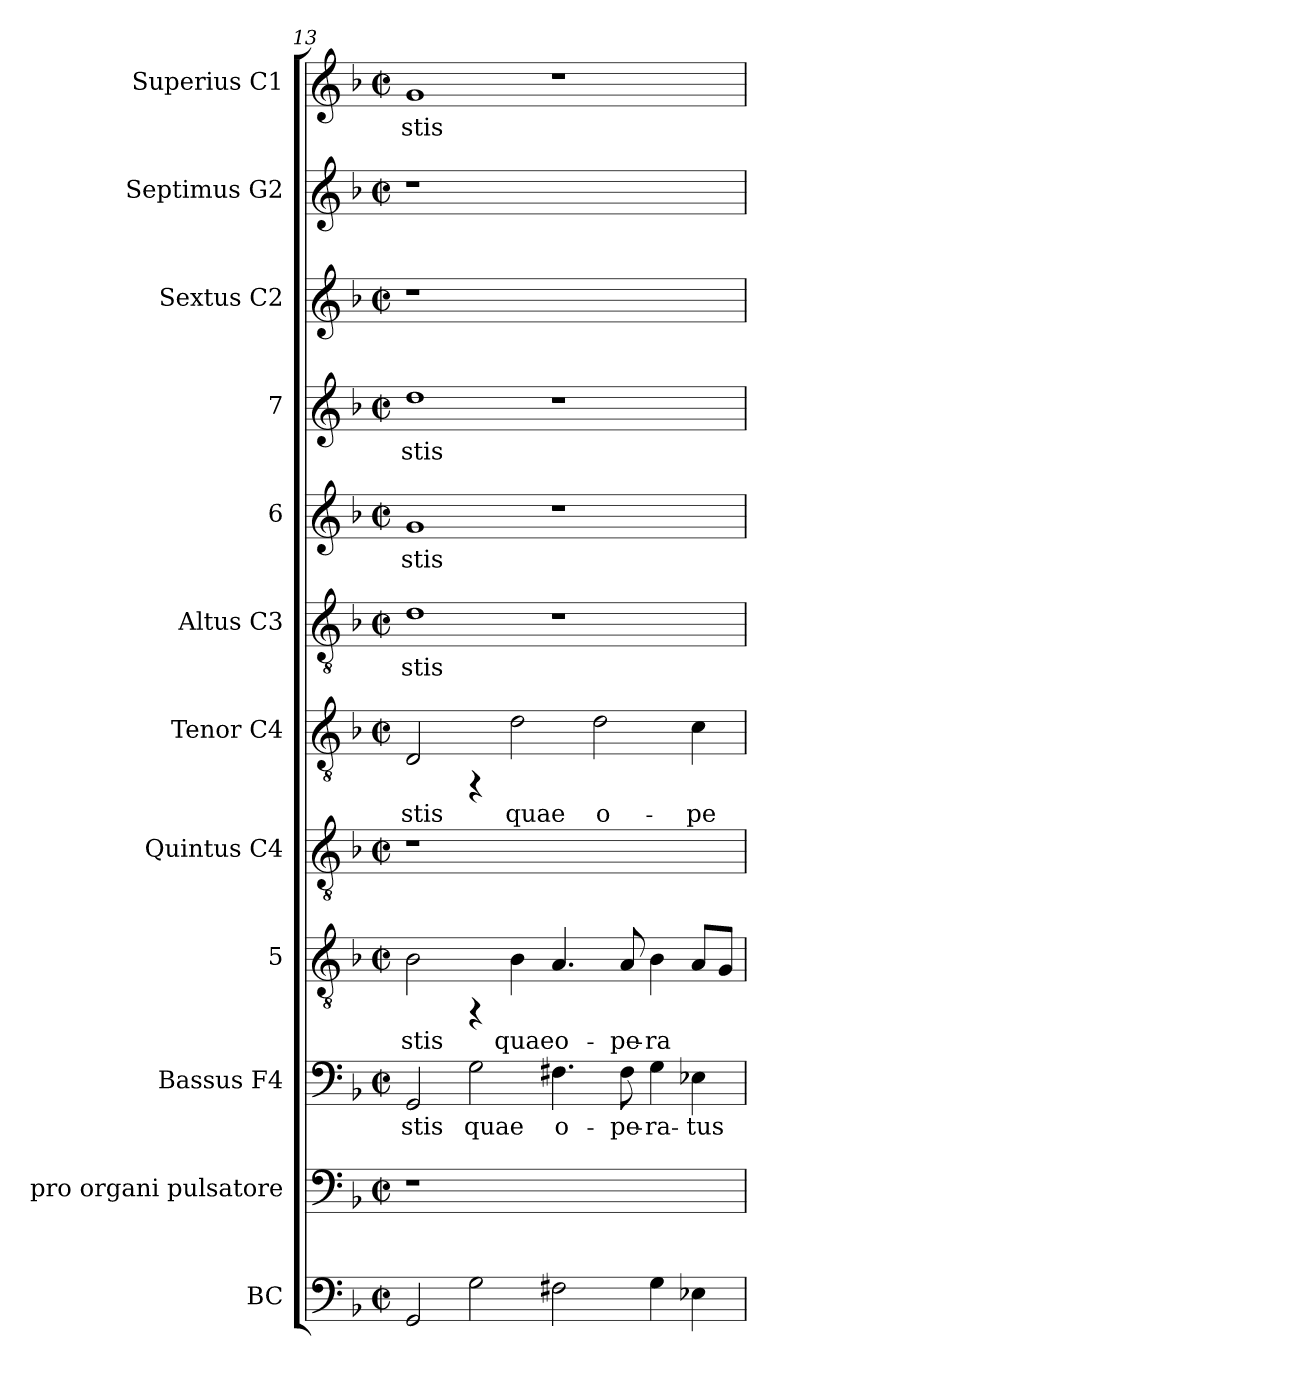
**kern	**kern	**kern	**text	**kern	**text	**kern	**kern	**text	**kern	**text	**kern	**text	**kern	**text	**kern	**kern	**kern	**text
*part12	*part11	*part10	*part10	*part9	*part9	*part8	*part7	*part7	*part6	*part6	*part5	*part5	*part4	*part4	*part3	*part2	*part1	*part1
*staff12	*staff11	*staff10	*staff10	*staff9	*staff9	*staff8	*staff7	*staff7	*staff6	*staff6	*staff5	*staff5	*staff4	*staff4	*staff3	*staff2	*staff1	*staff1
*I"BC	*I"pro organi  pulsatore	*I"Bassus  F4	*	*I"5	*	*I"Quintus  C4	*I"Tenor  C4	*	*I"Altus  C3	*	*I"6	*	*I"7	*	*I"Sextus  C2	*I"Septimus  G2	*I"Superius  C1	*
*I'BC	*	*I'B	*	*	*	*	*I'T	*	*I'A	*	*	*	*	*	*	*	*I'S	*
*clefF4	*clefF4	*clefF4	*	*clefGv2	*	*clefGv2	*clefGv2	*	*clefGv2	*	*clefG2	*	*clefG2	*	*clefG2	*clefG2	*clefG2	*
*k[b-]	*k[b-]	*k[b-]	*	*k[b-]	*	*k[b-]	*k[b-]	*	*k[b-]	*	*k[b-]	*	*k[b-]	*	*k[b-]	*k[b-]	*k[b-]	*
*F:	*F:	*F:	*	*F:	*	*F:	*F:	*	*F:	*	*F:	*	*F:	*	*F:	*F:	*F:	*
*M2/2	*M2/2	*M2/2	*	*M2/2	*	*M2/2	*M2/2	*	*M2/2	*	*M2/2	*	*M2/2	*	*M2/2	*M2/2	*M2/2	*
*met(c|)	*met(c|)	*met(c|)	*	*met(c|)	*	*met(c|)	*met(c|)	*	*met(c|)	*	*met(c|)	*	*met(c|)	*	*met(c|)	*met(c|)	*met(c|)	*
=13	=13	=13	=13	=13	=13	=13	=13	=13	=13	=13	=13	=13	=13	=13	=13	=13	=13	=13
!	!	!	!LO:LY:b:cj	!	!LO:LY:b:cj	!	!	!LO:LY:b:cj	!	!LO:LY:b:cj	!	!LO:LY:b:cj	!	!LO:LY:b:cj	!	!	!	!LO:LY:b:cj
2GG/	1r	2GG/	-stis	2B-\	-stis	1r	2D/	-stis	1d	-stis	1g	-stis	1dd	-stis	1r	1r	1g	-stis
!	!	!	!LO:LY:b:cj	!	!	!	!	!	!	!	!	!	!	!	!	!	!	!
2G\	.	2G\	quae	4rFF	.	.	4rFF	.	.	.	.	.	.	.	.	.	.	.
!	!	!	!	!	!LO:LY:b:cj	!	!	!LO:LY:b:cj	!	!	!	!	!	!	!	!	!	!
.	.	.	.	4B-\	quae	.	2d\	quae	.	.	.	.	.	.	.	.	.	.
!	!	!	!LO:LY:b:cj	!	!LO:LY:b:cj	!	!	!	!	!	!	!	!	!	!	!	!	!
2F#X\	1ryy	4.F#X\	o-	4.A/	o-	1ryy	.	.	1r	.	1r	.	1r	.	1ryy	1ryy	1r	.
!	!	!	!	!	!	!	!	!LO:LY:b:cj	!	!	!	!	!	!	!	!	!	!
.	.	.	.	.	.	.	2d\	o-	.	.	.	.	.	.	.	.	.	.
!	!	!	!LO:LY:b:cj	!	!LO:LY:b:cj	!	!	!	!	!	!	!	!	!	!	!	!	!
.	.	8F#\	-pe-	8A/	-pe-	.	.	.	.	.	.	.	.	.	.	.	.	.
!	!	!	!LO:LY:b:cj	!	!LO:LY:b:cj	!	!	!	!	!	!	!	!	!	!	!	!	!
4G\	.	4G\	-ra-	4B-\	-ra-	.	.	.	.	.	.	.	.	.	.	.	.	.
!	!	!	!LO:LY:b:cj	!	!LO:LY:b:cj	!	!	!LO:LY:b:cj	!	!	!	!	!	!	!	!	!	!
4E-X\	.	4E-X\	-tus	8A/L	--	.	4c\	-pe-	.	.	.	.	.	.	.	.	.	.
!	!	!	!	!	!LO:LY:b:cj	!	!	!	!	!	!	!	!	!	!	!	!	!
.	.	.	.	8G/J	--	.	.	.	.	.	.	.	.	.	.	.	.	.
=	=	=	=	=	=	=	=	=	=	=	=	=	=	=	=	=	=	=
*-	*-	*-	*-	*-	*-	*-	*-	*-	*-	*-	*-	*-	*-	*-	*-	*-	*-	*-
